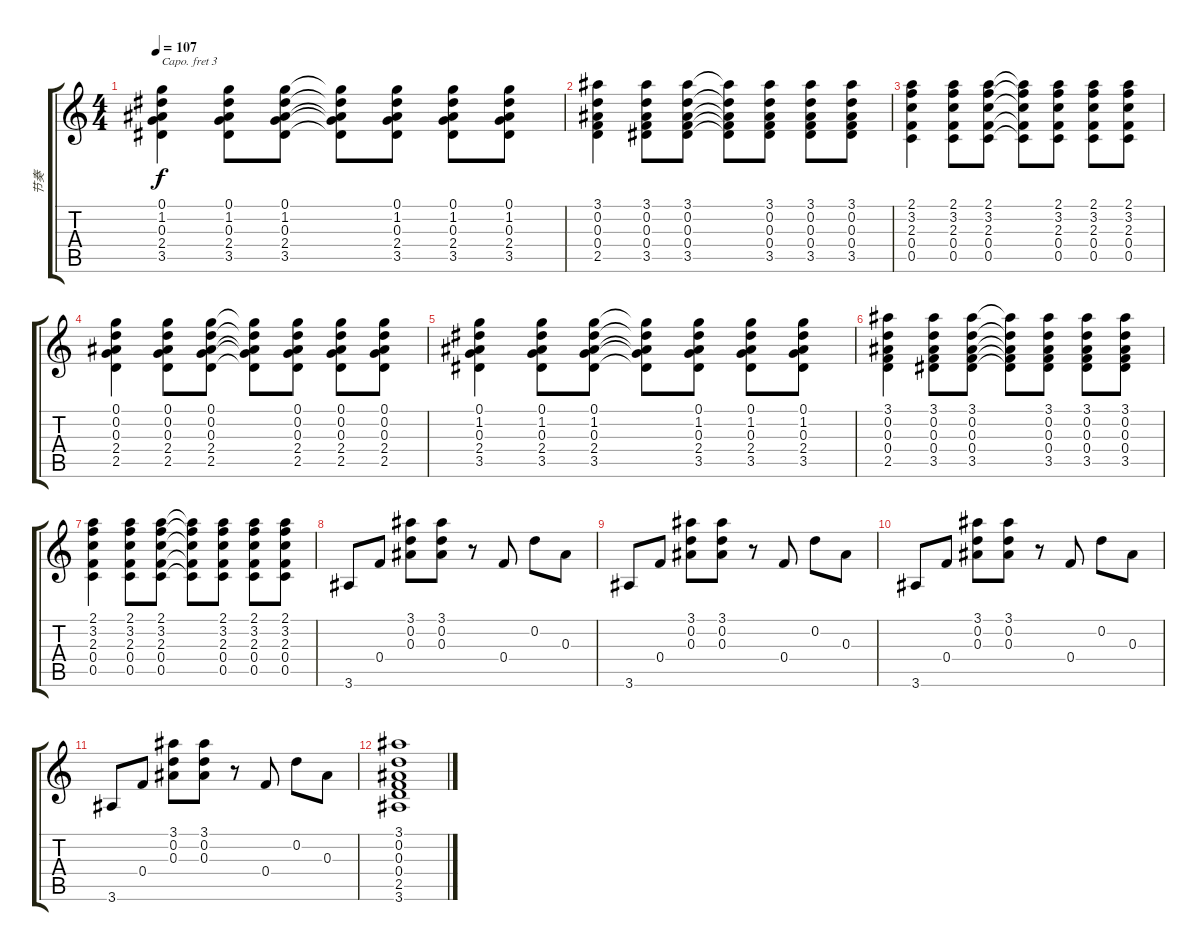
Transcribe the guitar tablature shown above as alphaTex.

\track ("节奏" "节奏") {instrument acousticguitarsteel}
\staff {score tabs}
\capo 3
\tuning (E4 B3 G3 D3 A2 E2) {hide}
\ts (4 4)
\tempo 107
\clef g2
\ks c
(0.1 1.2 0.3 2.4 3.5).4{dy f} (0.1 1.2 0.3 2.4 3.5).8 (0.1 1.2 0.3 2.4 3.5).8 (0.1{t} 1.2{t} 0.3{t} 2.4{t} 3.5{t}).8 (0.1 1.2 0.3 2.4 3.5).8 (0.1 1.2 0.3 2.4 3.5).8 (0.1 1.2 0.3 2.4 3.5).8 |
(3.1 0.2 0.3 0.4 2.5).4 (3.1 0.2 0.3 0.4 3.5).8 (3.1 0.2 0.3 0.4 3.5).8 (3.1{t} 0.2{t} 0.3{t} 0.4{t} 3.5{t}).8 (3.1 0.2 0.3 0.4 3.5).8 (3.1 0.2 0.3 0.4 3.5).8 (3.1 0.2 0.3 0.4 3.5).8 |
(2.1 3.2 2.3 0.4 0.5).4 (2.1 3.2 2.3 0.4 0.5).8 (2.1 3.2 2.3 0.4 0.5).8 (2.1{t} 3.2{t} 2.3{t} 0.4{t} 0.5{t}).8 (2.1 3.2 2.3 0.4 0.5).8 (2.1 3.2 2.3 0.4 0.5).8 (2.1 3.2 2.3 0.4 0.5).8 |
(0.1 0.2 0.3 2.4 2.5).4 (0.1 0.2 0.3 2.4 2.5).8 (0.1 0.2 0.3 2.4 2.5).8 (0.1{t} 0.2{t} 0.3{t} 2.4{t} 2.5{t}).8 (0.1 0.2 0.3 2.4 2.5).8 (0.1 0.2 0.3 2.4 2.5).8 (0.1 0.2 0.3 2.4 2.5).8 |
(0.1 1.2 0.3 2.4 3.5).4 (0.1 1.2 0.3 2.4 3.5).8 (0.1 1.2 0.3 2.4 3.5).8 (0.1{t} 1.2{t} 0.3{t} 2.4{t} 3.5{t}).8 (0.1 1.2 0.3 2.4 3.5).8 (0.1 1.2 0.3 2.4 3.5).8 (0.1 1.2 0.3 2.4 3.5).8 |
(3.1 0.2 0.3 0.4 2.5).4 (3.1 0.2 0.3 0.4 3.5).8 (3.1 0.2 0.3 0.4 3.5).8 (3.1{t} 0.2{t} 0.3{t} 0.4{t} 3.5{t}).8 (3.1 0.2 0.3 0.4 3.5).8 (3.1 0.2 0.3 0.4 3.5).8 (3.1 0.2 0.3 0.4 3.5).8 |
(2.1 3.2 2.3 0.4 0.5).4 (2.1 3.2 2.3 0.4 0.5).8 (2.1 3.2 2.3 0.4 0.5).8 (2.1{t} 3.2{t} 2.3{t} 0.4{t} 0.5{t}).8 (2.1 3.2 2.3 0.4 0.5).8 (2.1 3.2 2.3 0.4 0.5).8 (2.1 3.2 2.3 0.4 0.5).8 |
3.6.8 0.4.8 (3.1 0.2 0.3).8 (3.1 0.2 0.3).8 r.8 0.4.8 0.2.8 0.3.8 |
3.6.8 0.4.8 (3.1 0.2 0.3).8 (3.1 0.2 0.3).8 r.8 0.4.8 0.2.8 0.3.8 |
3.6.8 0.4.8 (3.1 0.2 0.3).8 (3.1 0.2 0.3).8 r.8 0.4.8 0.2.8 0.3.8 |
3.6.8 0.4.8 (3.1 0.2 0.3).8 (3.1 0.2 0.3).8 r.8 0.4.8 0.2.8 0.3.8 |
(3.1 0.2 0.3 0.4 2.5 3.6).1
